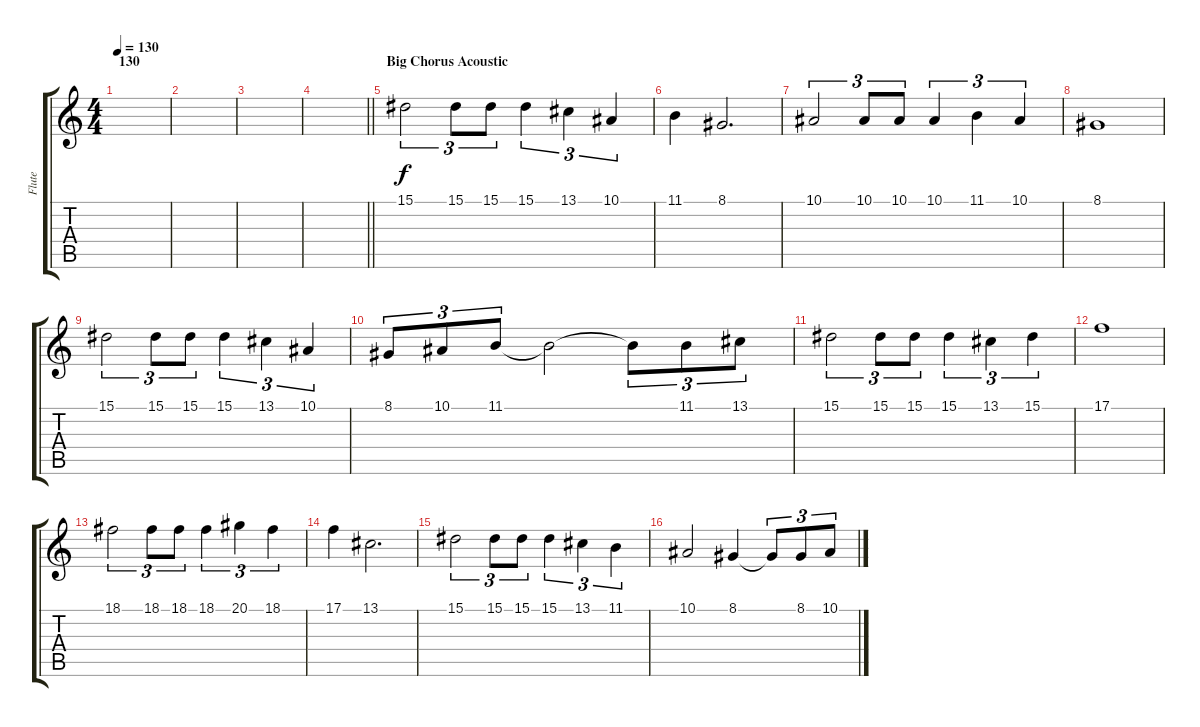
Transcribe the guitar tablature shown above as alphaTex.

\track ("Flute" "Flute") {instrument panflute}
\staff {score tabs}
\tuning (C4 G3 Eb3 Bb2 F2 C2) {hide}
\ts (4 4)
\section ("" "130")
\tempo 130
\clef g2
\ks c
|
|
|
\barLineRight lightlight
|
\section ("" "Big Chorus Acoustic")
15.1.2{tu (3 2)} 15.1.8{tu (3 2)} 15.1.8{tu (3 2)} 15.1.4{tu (3 2)} 13.1.4{tu (3 2)} 10.1.4{tu (3 2)} |
11.1.4 8.1.2{d} |
10.1.2{tu (3 2)} 10.1.8{tu (3 2)} 10.1.8{tu (3 2)} 10.1.4{tu (3 2)} 11.1.4{tu (3 2)} 10.1.4{tu (3 2)} |
8.1.1 |
15.1.2{tu (3 2)} 15.1.8{tu (3 2)} 15.1.8{tu (3 2)} 15.1.4{tu (3 2)} 13.1.4{tu (3 2)} 10.1.4{tu (3 2)} |
8.1.8{tu (3 2)} 10.1.8{tu (3 2)} 11.1.8{tu (3 2)} 11.1{t}.2 11.1{t}.8{tu (3 2)} 11.1.8{tu (3 2)} 13.1.8{tu (3 2)} |
15.1.2{tu (3 2)} 15.1.8{tu (3 2)} 15.1.8{tu (3 2)} 15.1.4{tu (3 2)} 13.1.4{tu (3 2)} 15.1.4{tu (3 2)} |
17.1.1 |
18.1.2{tu (3 2)} 18.1.8{tu (3 2)} 18.1.8{tu (3 2)} 18.1.4{tu (3 2)} 20.1.4{tu (3 2)} 18.1.4{tu (3 2)} |
17.1.4 13.1.2{d} |
15.1.2{tu (3 2)} 15.1.8{tu (3 2)} 15.1.8{tu (3 2)} 15.1.4{tu (3 2)} 13.1.4{tu (3 2)} 11.1.4{tu (3 2)} |
10.1.2 8.1.4 8.1{t}.8{tu (3 2)} 8.1.8{tu (3 2)} 10.1.8{tu (3 2)}
